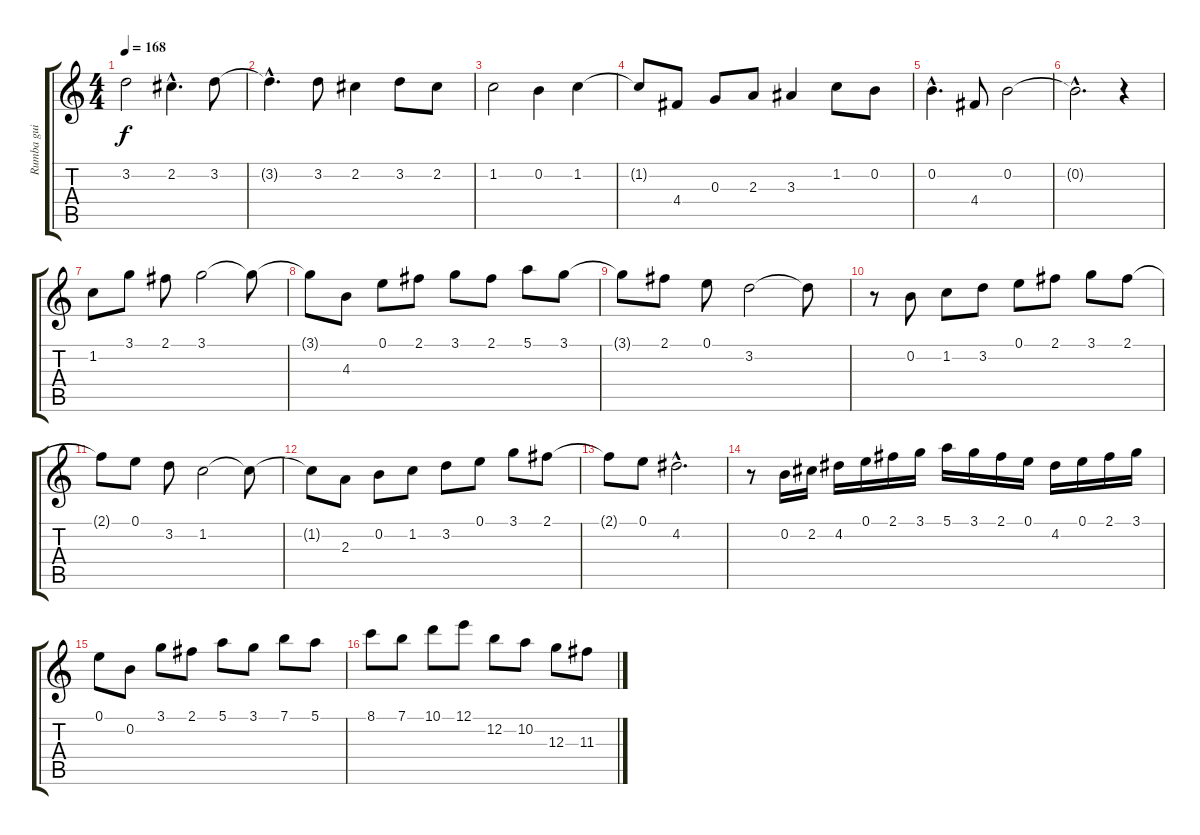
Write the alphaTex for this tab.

\track (" Rumba guitara" " Rumba gui") {instrument acousticguitarnylon}
\staff {score tabs}
\tuning (E4 B3 G3 D3 A2 E2) {hide}
\ts (4 4)
\tempo 168
\clef g2
\ks c
3.2.2{dy f} 2.2{hac}.4{d} 3.2.8 |
3.2{hac t}.4{d} 3.2.8 2.2.4 3.2.8 2.2.8 |
1.2.2 0.2.4 1.2.4 |
1.2{t}.8 4.4.8 0.3.8 2.3.8 3.3.4 1.2.8 0.2.8 |
0.2{hac}.4{d} 4.4.8 0.2.2 |
0.2{hac t}.2{d} r.4 |
1.2.8 3.1.8 2.1.8 3.1.2 3.1{t}.8 |
3.1{t}.8 4.3.8 0.1.8 2.1.8 3.1.8 2.1.8 5.1.8 3.1.8 |
3.1{t}.8 2.1.8 0.1.8 3.2.2 3.2{t}.8 |
r.8 0.2.8 1.2.8 3.2.8 0.1.8 2.1.8 3.1.8 2.1.8 |
2.1{t}.8 0.1.8 3.2.8 1.2.2 1.2{t}.8 |
1.2{t}.8 2.3.8 0.2.8 1.2.8 3.2.8 0.1.8 3.1.8 2.1.8 |
2.1{t}.8 0.1.8 4.2{hac}.2{d} |
r.8 0.2.16 2.2.16 4.2.16 0.1.16 2.1.16 3.1.16 5.1.16 3.1.16 2.1.16 0.1.16 4.2.16 0.1.16 2.1.16 3.1.16 |
0.1.8 0.2.8 3.1.8 2.1.8 5.1.8 3.1.8 7.1.8 5.1.8 |
8.1.8 7.1.8 10.1.8 12.1.8 12.2.8 10.2.8 12.3.8 11.3.8
